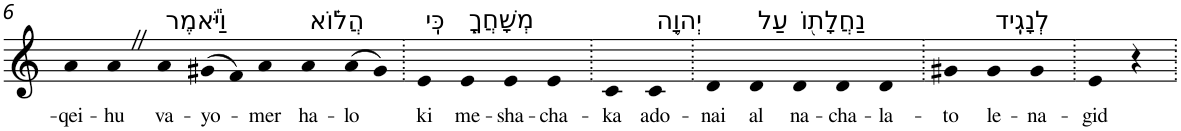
**kern	**text
*part1	*part1
*staff1	*staff1
*I"Piano	*
*I'Pno	*
!!LO:PB:g=z
*clefG2	*
*k[]	*
=6	=6
!	!LO:LY:b
4a	-qei-
!	!LO:LY:b
4aZ	-hu
!LO:TX:a:t=וַיֹּ֕אמֶר	!
!	!LO:LY:b
4a	va-
!	!LO:LY:b
(>8g#X	-yo-
8f)	.
!	!LO:LY:b
4a	-mer
!LO:TX:a:t=הֲל֗וֹא	!
!	!LO:LY:b
4a	ha-
!	!LO:LY:b
(>8a	-lo
8g#)	.
=7.	=7.
!LO:TX:a:t=כִּֽי	!
!	!LO:LY:b
4e	ki
!LO:TX:a:t=מְשָׁחֲךָ֧	!
!	!LO:LY:b
4e	me-
!	!LO:LY:b
4e	-sha-
!	!LO:LY:b
4e	-cha-
=8.	=8.
!	!LO:LY:b
4c	-ka
!LO:TX:a:t=יְהוָ֛ה	!
!	!LO:LY:b
4c	ado-
=9.	=9.
!	!LO:LY:b
4d	-nai
!LO:TX:a:t=עַל	!
!	!LO:LY:b
4d	al
!LO:TX:a:t=נַחֲלָת֖וֹ	!
!	!LO:LY:b
4d	na-
!	!LO:LY:b
4d	-cha-
!	!LO:LY:b
4d	-la-
=10.	=10.
!	!LO:LY:b
4g#X	-to
!LO:TX:a:t=לְנָגִֽיד	!
!	!LO:LY:b
4g#	le-
!	!LO:LY:b
4g#	-na-
=11.	=11.
!	!LO:LY:b
4e	-gid
4r	.
=.	=.
*-	*-
